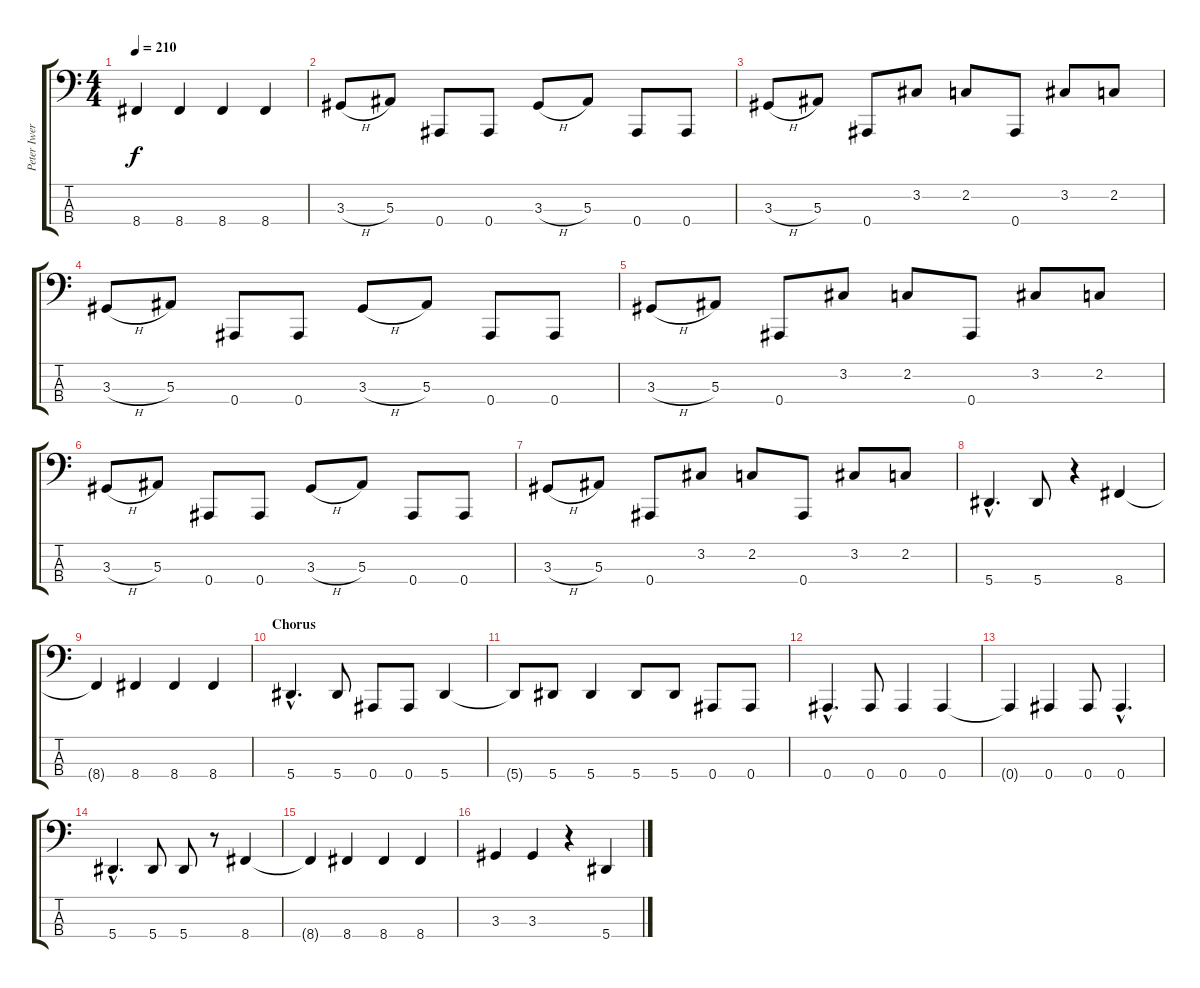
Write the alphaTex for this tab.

\track ("Peter Iwers" "Peter Iwer") {instrument electricbassfinger}
\staff {score tabs}
\tuning (Eb2 Bb1 F1 Bb0) {hide}
\ts (4 4)
\tempo 210
\clef f4
\ks c
8.4{t}.4{dy f} 8.4.4 8.4.4 8.4.4 |
3.3{h}.8 5.3.8 0.4.8 0.4.8 3.3{h}.8 5.3.8 0.4.8 0.4.8 |
3.3{h}.8 5.3.8 0.4.8 3.2.8 2.2.8 0.4.8 3.2.8 2.2.8 |
3.3{h}.8 5.3.8 0.4.8 0.4.8 3.3{h}.8 5.3.8 0.4.8 0.4.8 |
3.3{h}.8 5.3.8 0.4.8 3.2.8 2.2.8 0.4.8 3.2.8 2.2.8 |
3.3{h}.8 5.3.8 0.4.8 0.4.8 3.3{h}.8 5.3.8 0.4.8 0.4.8 |
3.3{h}.8 5.3.8 0.4.8 3.2.8 2.2.8 0.4.8 3.2.8 2.2.8 |
5.4{hac}.4{d} 5.4.8 r.4 8.4.4 |
8.4{t}.4 8.4.4 8.4.4 8.4.4 |
\section ("" "Chorus")
5.4{hac}.4{d} 5.4.8 0.4.8 0.4.8 5.4.4 |
5.4{t}.8 5.4.8 5.4.4 5.4.8 5.4.8 0.4.8 0.4.8 |
0.4{hac}.4{d} 0.4.8 0.4.4 0.4.4 |
0.4{t}.4 0.4.4 0.4.8 0.4{hac}.4{d} |
5.4{hac}.4{d} 5.4.8 5.4.8 r.8 8.4.4 |
8.4{t}.4 8.4.4 8.4.4 8.4.4 |
3.3.4 3.3.4 r.4 5.4.4
